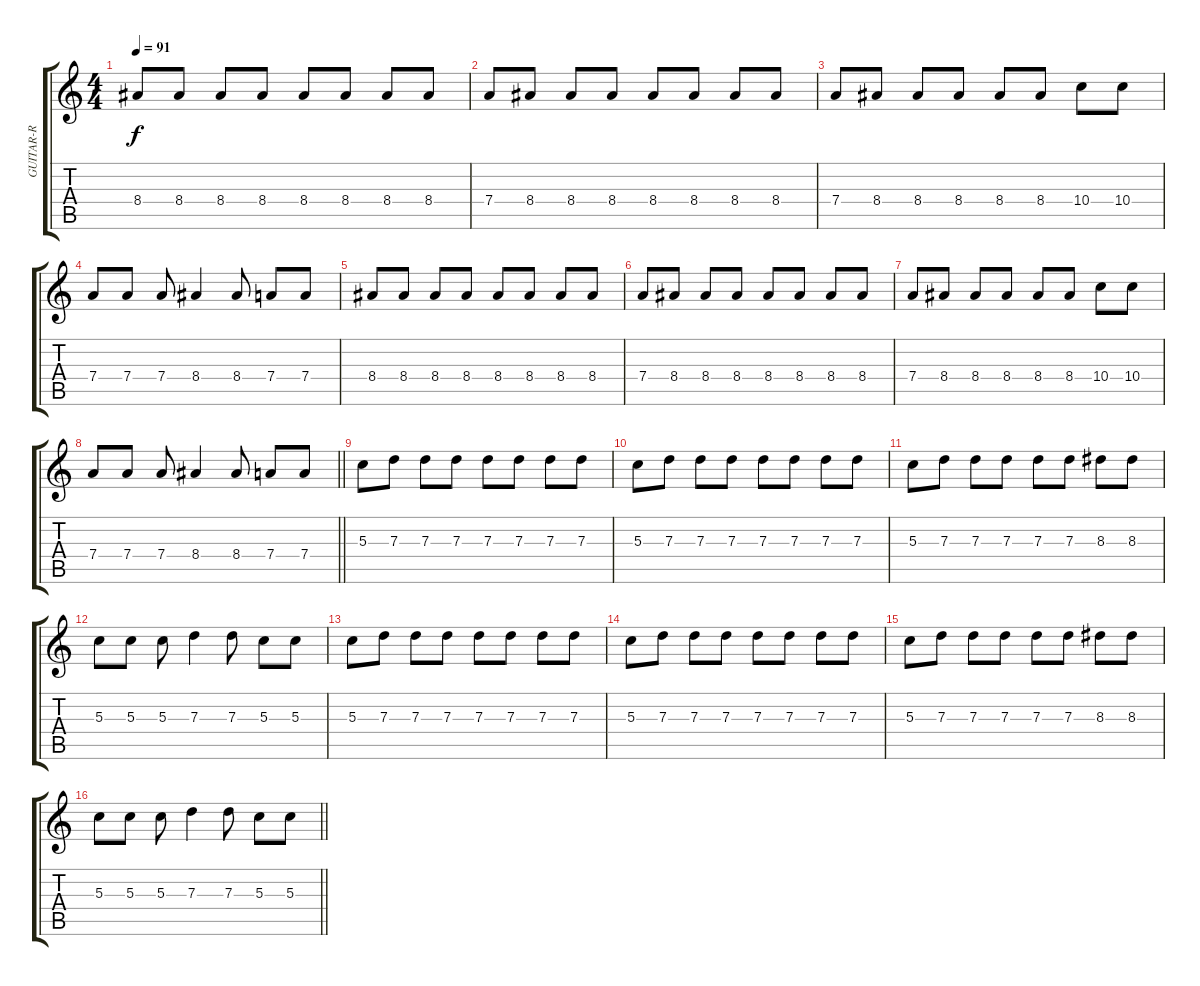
\track ("GUITAR-R" "GUITAR-R") {instrument electricguitarjazz}
\staff {score tabs}
\tuning (E4 B3 G3 D3 A2 E2) {hide}
\ts (4 4)
\section ("" "")
\tempo 91
\clef g2
\ks c
8.4.8{dy f} 8.4.8 8.4.8 8.4.8 8.4.8 8.4.8 8.4.8 8.4.8 |
7.4.8 8.4.8 8.4.8 8.4.8 8.4.8 8.4.8 8.4.8 8.4.8 |
7.4.8 8.4.8 8.4.8 8.4.8 8.4.8 8.4.8 10.4.8 10.4.8 |
7.4.8 7.4.8 7.4.8 8.4.4 8.4.8 7.4.8 7.4.8 |
8.4.8 8.4.8 8.4.8 8.4.8 8.4.8 8.4.8 8.4.8 8.4.8 |
7.4.8 8.4.8 8.4.8 8.4.8 8.4.8 8.4.8 8.4.8 8.4.8 |
7.4.8 8.4.8 8.4.8 8.4.8 8.4.8 8.4.8 10.4.8 10.4.8 |
\barLineRight lightlight
7.4.8 7.4.8 7.4.8 8.4.4 8.4.8 7.4.8 7.4.8 |
\section ("" "")
5.3.8 7.3.8 7.3.8 7.3.8 7.3.8 7.3.8 7.3.8 7.3.8 |
5.3.8 7.3.8 7.3.8 7.3.8 7.3.8 7.3.8 7.3.8 7.3.8 |
5.3.8 7.3.8 7.3.8 7.3.8 7.3.8 7.3.8 8.3.8 8.3.8 |
5.3.8 5.3.8 5.3.8 7.3.4 7.3.8 5.3.8 5.3.8 |
5.3.8 7.3.8 7.3.8 7.3.8 7.3.8 7.3.8 7.3.8 7.3.8 |
5.3.8 7.3.8 7.3.8 7.3.8 7.3.8 7.3.8 7.3.8 7.3.8 |
5.3.8 7.3.8 7.3.8 7.3.8 7.3.8 7.3.8 8.3.8 8.3.8 |
\barLineRight lightlight
5.3.8 5.3.8 5.3.8 7.3.4 7.3.8 5.3.8 5.3.8
